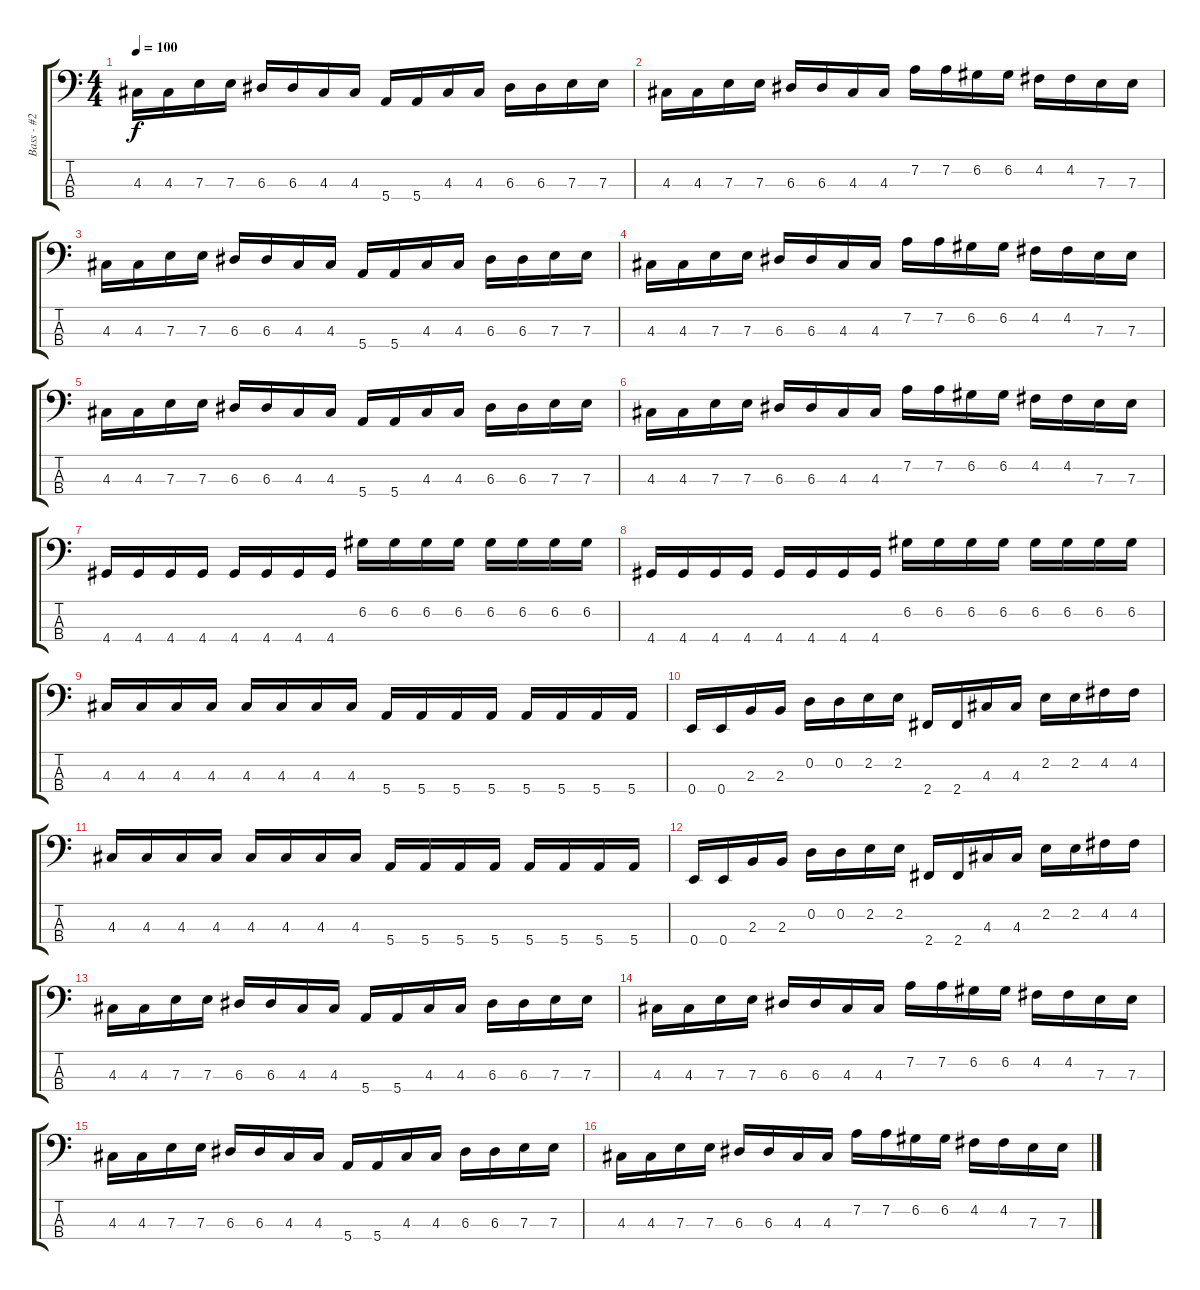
\track ("Bass - #2" "Bass - #2") {instrument slapbass1}
\staff {score tabs}
\tuning (G2 D2 A1 E1) {hide}
\ts (4 4)
\tempo 100
\clef f4
\ks c
4.3.16{dy f} 4.3.16 7.3.16 7.3.16 6.3.16 6.3.16 4.3.16 4.3.16 5.4.16 5.4.16 4.3.16 4.3.16 6.3.16 6.3.16 7.3.16 7.3.16 |
4.3.16 4.3.16 7.3.16 7.3.16 6.3.16 6.3.16 4.3.16 4.3.16 7.2.16 7.2.16 6.2.16 6.2.16 4.2.16 4.2.16 7.3.16 7.3.16 |
4.3.16 4.3.16 7.3.16 7.3.16 6.3.16 6.3.16 4.3.16 4.3.16 5.4.16 5.4.16 4.3.16 4.3.16 6.3.16 6.3.16 7.3.16 7.3.16 |
4.3.16 4.3.16 7.3.16 7.3.16 6.3.16 6.3.16 4.3.16 4.3.16 7.2.16 7.2.16 6.2.16 6.2.16 4.2.16 4.2.16 7.3.16 7.3.16 |
4.3.16 4.3.16 7.3.16 7.3.16 6.3.16 6.3.16 4.3.16 4.3.16 5.4.16 5.4.16 4.3.16 4.3.16 6.3.16 6.3.16 7.3.16 7.3.16 |
4.3.16 4.3.16 7.3.16 7.3.16 6.3.16 6.3.16 4.3.16 4.3.16 7.2.16 7.2.16 6.2.16 6.2.16 4.2.16 4.2.16 7.3.16 7.3.16 |
4.4.16 4.4.16 4.4.16 4.4.16 4.4.16 4.4.16 4.4.16 4.4.16 6.2.16 6.2.16 6.2.16 6.2.16 6.2.16 6.2.16 6.2.16 6.2.16 |
4.4.16 4.4.16 4.4.16 4.4.16 4.4.16 4.4.16 4.4.16 4.4.16 6.2.16 6.2.16 6.2.16 6.2.16 6.2.16 6.2.16 6.2.16 6.2.16 |
4.3.16 4.3.16 4.3.16 4.3.16 4.3.16 4.3.16 4.3.16 4.3.16 5.4.16 5.4.16 5.4.16 5.4.16 5.4.16 5.4.16 5.4.16 5.4.16 |
0.4.16 0.4.16 2.3.16 2.3.16 0.2.16 0.2.16 2.2.16 2.2.16 2.4.16 2.4.16 4.3.16 4.3.16 2.2.16 2.2.16 4.2.16 4.2.16 |
4.3.16 4.3.16 4.3.16 4.3.16 4.3.16 4.3.16 4.3.16 4.3.16 5.4.16 5.4.16 5.4.16 5.4.16 5.4.16 5.4.16 5.4.16 5.4.16 |
0.4.16 0.4.16 2.3.16 2.3.16 0.2.16 0.2.16 2.2.16 2.2.16 2.4.16 2.4.16 4.3.16 4.3.16 2.2.16 2.2.16 4.2.16 4.2.16 |
4.3.16 4.3.16 7.3.16 7.3.16 6.3.16 6.3.16 4.3.16 4.3.16 5.4.16 5.4.16 4.3.16 4.3.16 6.3.16 6.3.16 7.3.16 7.3.16 |
4.3.16 4.3.16 7.3.16 7.3.16 6.3.16 6.3.16 4.3.16 4.3.16 7.2.16 7.2.16 6.2.16 6.2.16 4.2.16 4.2.16 7.3.16 7.3.16 |
4.3.16 4.3.16 7.3.16 7.3.16 6.3.16 6.3.16 4.3.16 4.3.16 5.4.16 5.4.16 4.3.16 4.3.16 6.3.16 6.3.16 7.3.16 7.3.16 |
4.3.16 4.3.16 7.3.16 7.3.16 6.3.16 6.3.16 4.3.16 4.3.16 7.2.16 7.2.16 6.2.16 6.2.16 4.2.16 4.2.16 7.3.16 7.3.16
